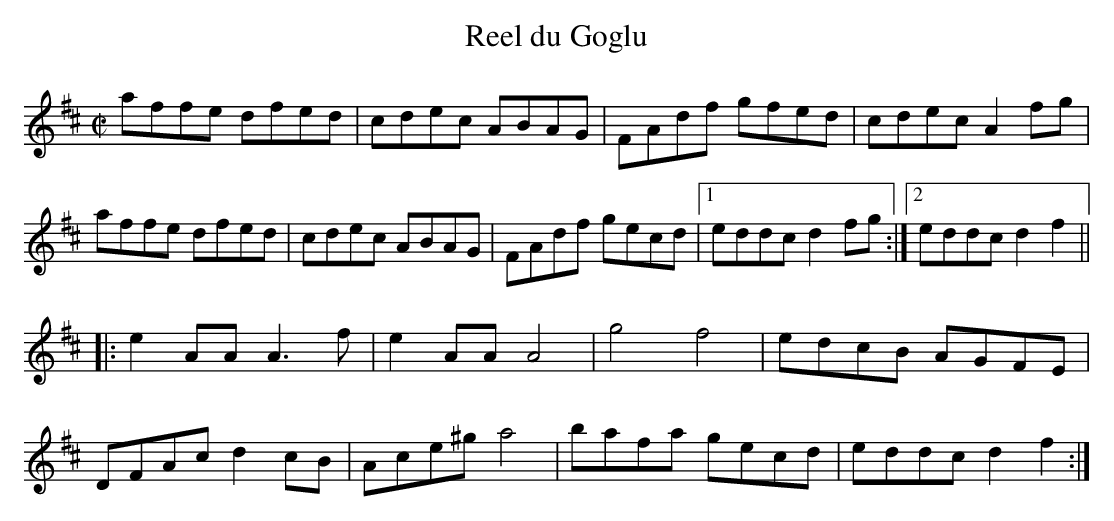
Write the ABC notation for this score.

X:1
T:Reel du Goglu
M:C|
L:1/8
K:D
affe dfed |cdec ABAG|FAdf gfed|cdec A2 fg|
affe dfed|cdec ABAG|FAdf gecd|1 eddc d2 fg:|2eddc d2f2||
|:e2 AA A3f|e2 AA A4|g4f4|edcB AGFE|
DFAc d2 cB|Ace^g a4|bafa gecd|eddc d2f2:|]
